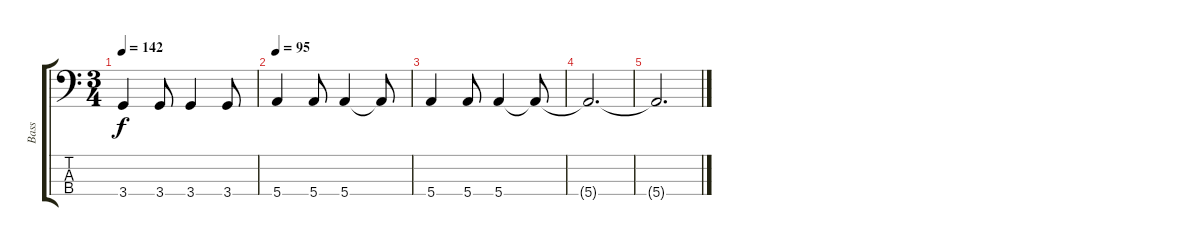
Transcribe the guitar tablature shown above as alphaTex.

\track ("Bass" "Bass") {instrument electricbassfinger}
\staff {score tabs}
\tuning (G2 D2 A1 E1) {hide}
\ts (3 4)
\tempo 142
\clef f4
\ks c
3.4.4{dy f} 3.4.8 3.4.4 3.4.8 |
\tempo 95
5.4.4 5.4.8 5.4.4 5.4{t}.8 |
5.4.4 5.4.8 5.4.4 5.4{t}.8 |
5.4{t}.2{d} |
5.4{t}.2{d}
